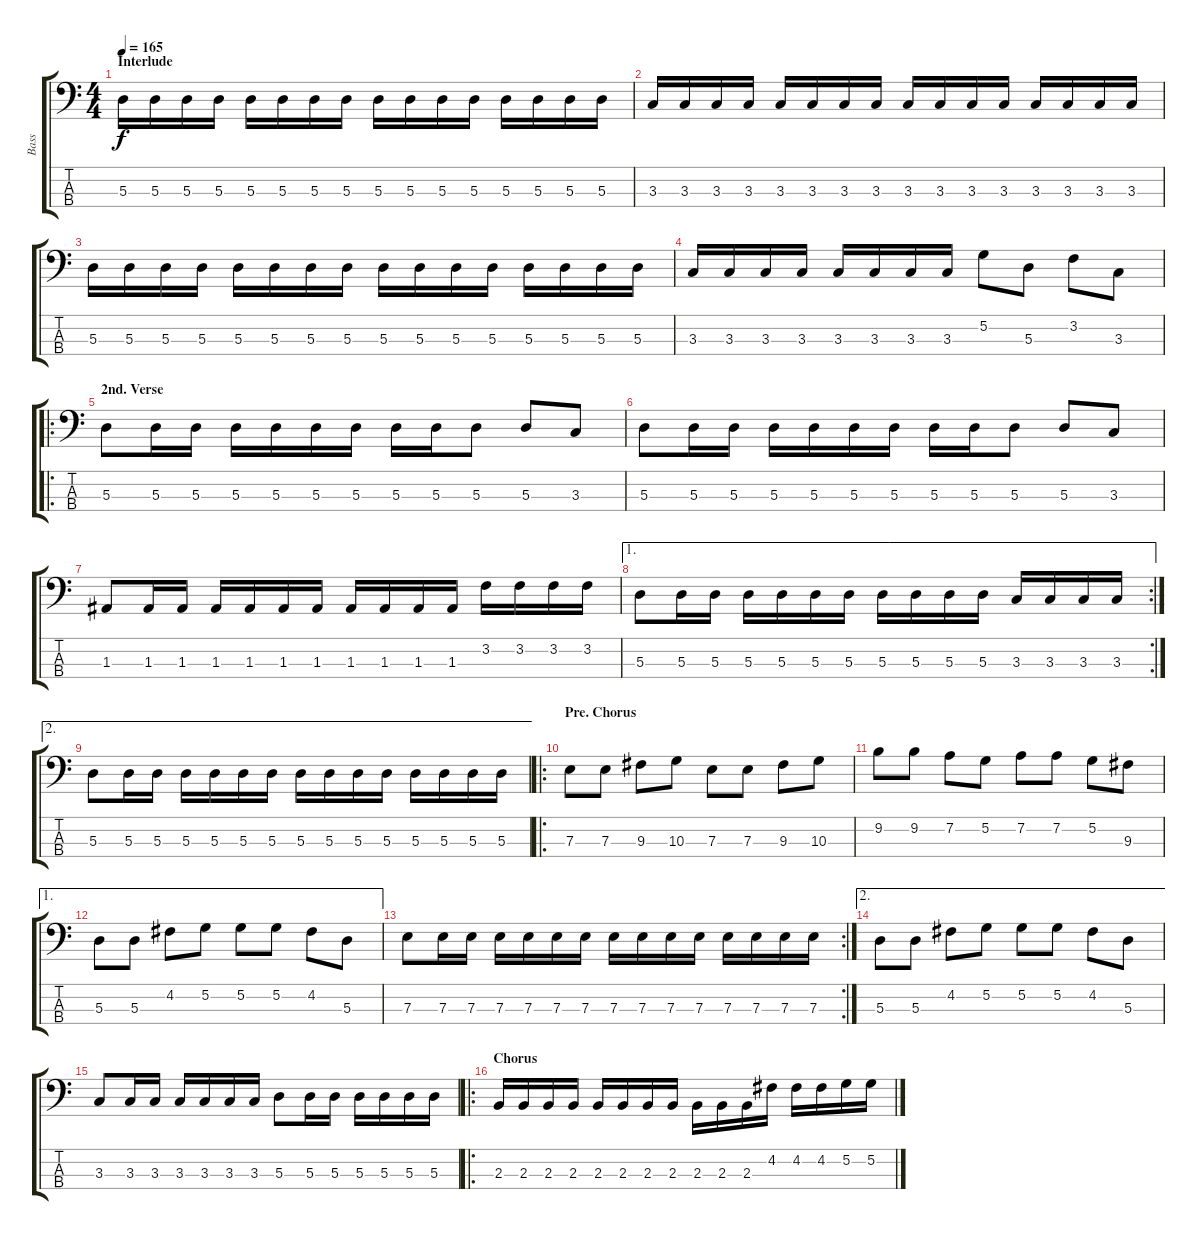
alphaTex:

\track ("Bass" "Bass") {instrument electricbassfinger}
\staff {score tabs}
\tuning (G2 D2 A1 E1) {hide}
\ts (4 4)
\section ("" "Interlude")
\tempo 165
\clef f4
\ks c
5.3.16{dy f} 5.3.16 5.3.16 5.3.16 5.3.16 5.3.16 5.3.16 5.3.16 5.3.16 5.3.16 5.3.16 5.3.16 5.3.16 5.3.16 5.3.16 5.3.16 |
3.3.16 3.3.16 3.3.16 3.3.16 3.3.16 3.3.16 3.3.16 3.3.16 3.3.16 3.3.16 3.3.16 3.3.16 3.3.16 3.3.16 3.3.16 3.3.16 |
5.3.16 5.3.16 5.3.16 5.3.16 5.3.16 5.3.16 5.3.16 5.3.16 5.3.16 5.3.16 5.3.16 5.3.16 5.3.16 5.3.16 5.3.16 5.3.16 |
3.3.16 3.3.16 3.3.16 3.3.16 3.3.16 3.3.16 3.3.16 3.3.16 5.2.8 5.3.8 3.2.8 3.3.8 |
\ro
\section ("" "2nd. Verse")
5.3.8 5.3.16 5.3.16 5.3.16 5.3.16 5.3.16 5.3.16 5.3.16 5.3.16 5.3.8 5.3.8 3.3.8 |
5.3.8 5.3.16 5.3.16 5.3.16 5.3.16 5.3.16 5.3.16 5.3.16 5.3.16 5.3.8 5.3.8 3.3.8 |
1.3.8 1.3.16 1.3.16 1.3.16 1.3.16 1.3.16 1.3.16 1.3.16 1.3.16 1.3.16 1.3.16 3.2.16 3.2.16 3.2.16 3.2.16 |
\ae 1
\rc 2
5.3.8 5.3.16 5.3.16 5.3.16 5.3.16 5.3.16 5.3.16 5.3.16 5.3.16 5.3.16 5.3.16 3.3.16 3.3.16 3.3.16 3.3.16 |
\ae 2
5.3.8 5.3.16 5.3.16 5.3.16 5.3.16 5.3.16 5.3.16 5.3.16 5.3.16 5.3.16 5.3.16 5.3.16 5.3.16 5.3.16 5.3.16 |
\ro
\section ("" "Pre. Chorus")
7.3.8 7.3.8 9.3.8 10.3.8 7.3.8 7.3.8 9.3.8 10.3.8 |
9.2.8 9.2.8 7.2.8 5.2.8 7.2.8 7.2.8 5.2.8 9.3.8 |
\ae 1
5.3.8 5.3.8 4.2.8 5.2.8 5.2.8 5.2.8 4.2.8 5.3.8 |
\rc 2
7.3.8 7.3.16 7.3.16 7.3.16 7.3.16 7.3.16 7.3.16 7.3.16 7.3.16 7.3.16 7.3.16 7.3.16 7.3.16 7.3.16 7.3.16 |
\ae 2
5.3.8 5.3.8 4.2.8 5.2.8 5.2.8 5.2.8 4.2.8 5.3.8 |
3.3.8 3.3.16 3.3.16 3.3.16 3.3.16 3.3.16 3.3.16 5.3.8 5.3.16 5.3.16 5.3.16 5.3.16 5.3.16 5.3.16 |
\ro
\section ("" "Chorus")
2.3.16 2.3.16 2.3.16 2.3.16 2.3.16 2.3.16 2.3.16 2.3.16 2.3.16 2.3.16 2.3.16 4.2.16 4.2.16 4.2.16 5.2.16 5.2.16
